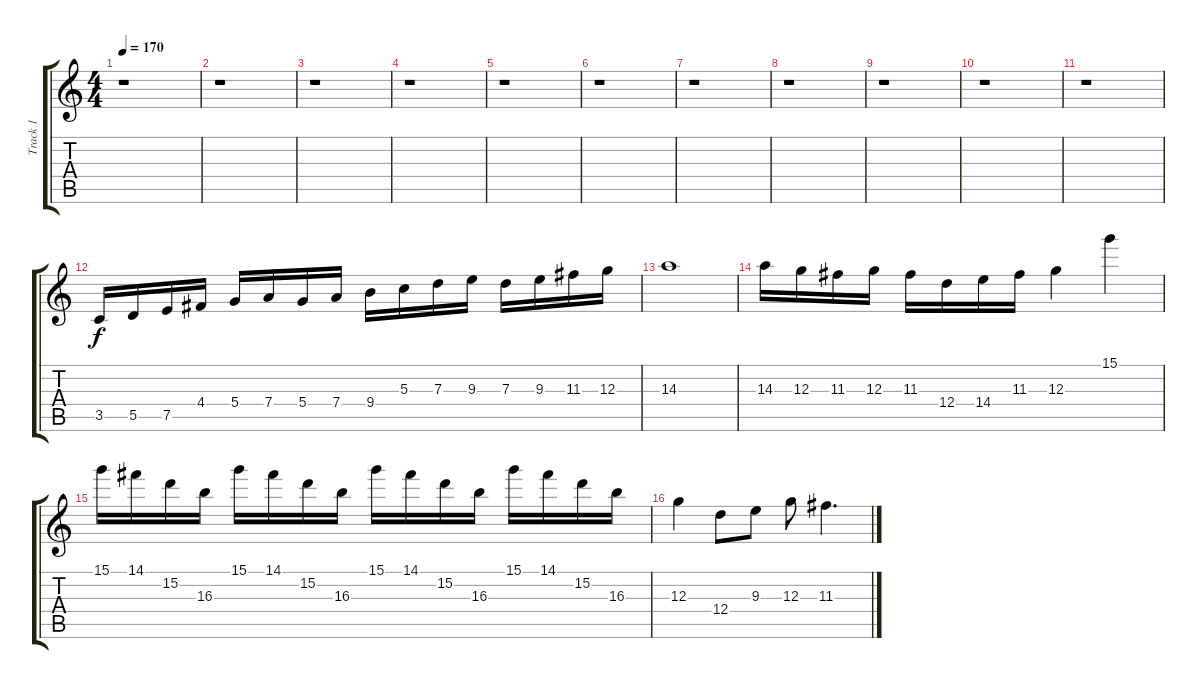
\track ("Track 1" "Track 1") {instrument overdrivenguitar}
\staff {score tabs}
\tuning (E4 B3 G3 D3 A2 E2) {hide}
\ts (4 4)
\tempo 170
\clef g2
\ks c
r.1{dy f} |
r.1 |
r.1 |
r.1 |
r.1 |
r.1 |
r.1 |
r.1 |
r.1 |
r.1 |
r.1 |
3.5.16 5.5.16 7.5.16 4.4.16 5.4.16 7.4.16 5.4.16 7.4.16 9.4.16 5.3.16 7.3.16 9.3.16 7.3.16 9.3.16 11.3.16 12.3.16 |
14.3.1 |
14.3.16 12.3.16 11.3.16 12.3.16 11.3.16 12.4.16 14.4.16 11.3.16 12.3.4 15.1.4 |
15.1.16 14.1.16 15.2.16 16.3.16 15.1.16 14.1.16 15.2.16 16.3.16 15.1.16 14.1.16 15.2.16 16.3.16 15.1.16 14.1.16 15.2.16 16.3.16 |
12.3.4 12.4.8 9.3.8 12.3.8 11.3.4{d}
